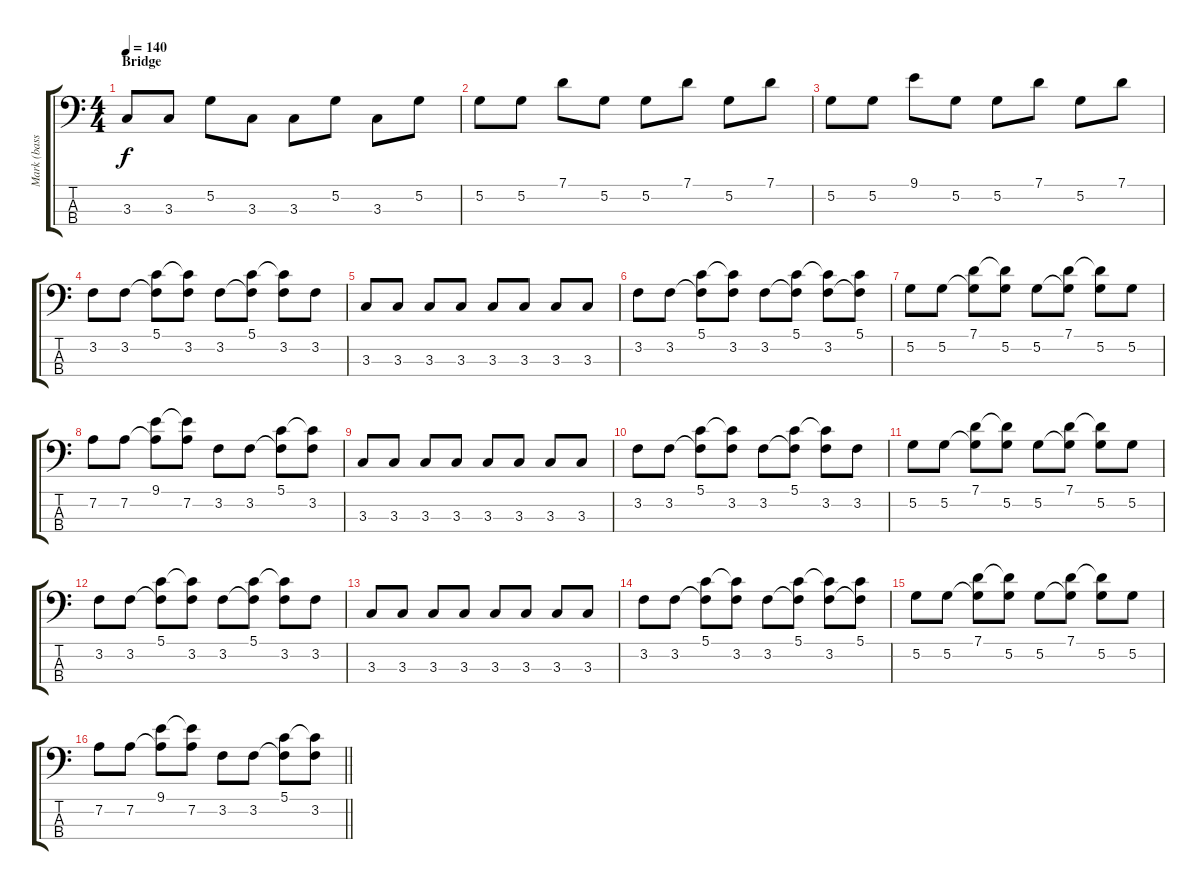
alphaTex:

\track ("Mark (bass)" "Mark (bass") {instrument electricbasspick}
\staff {score tabs}
\tuning (G2 D2 A1 E1) {hide}
\ts (4 4)
\section ("" "Bridge")
\tempo 140
\clef f4
\ks c
3.3.8{dy f volume 8} 3.3.8 5.2.8 3.3.8 3.3.8 5.2.8 3.3.8 5.2.8 |
5.2.8 5.2.8 7.1.8 5.2.8 5.2.8 7.1.8 5.2.8 7.1.8 |
5.2.8 5.2.8 9.1.8 5.2.8 5.2.8 7.1.8 5.2.8 7.1.8 |
3.2.8 3.2.8 (5.1 3.2{t}).8 (5.1{t} 3.2).8 3.2.8 (5.1 3.2{t}).8 (5.1{t} 3.2).8 3.2.8 |
3.3.8 3.3.8 3.3.8 3.3.8 3.3.8 3.3.8 3.3.8 3.3.8 |
3.2.8 3.2.8 (5.1 3.2{t}).8 (5.1{t} 3.2).8 3.2.8 (5.1 3.2{t}).8 (5.1{t} 3.2).8 (5.1 3.2{t}).8 |
5.2.8 5.2.8 (7.1 5.2{t}).8 (7.1{t} 5.2).8 5.2.8 (7.1 5.2{t}).8 (7.1{t} 5.2).8 5.2.8 |
7.2.8 7.2.8 (9.1 7.2{t}).8 (9.1{t} 7.2).8 3.2.8 3.2.8 (5.1 3.2{t}).8 (5.1{t} 3.2).8 |
3.3.8 3.3.8 3.3.8 3.3.8 3.3.8 3.3.8 3.3.8 3.3.8 |
3.2.8 3.2.8 (5.1 3.2{t}).8 (5.1{t} 3.2).8 3.2.8 (5.1 3.2{t}).8 (5.1{t} 3.2).8 3.2.8 |
5.2.8 5.2.8 (7.1 5.2{t}).8 (7.1{t} 5.2).8 5.2.8 (7.1 5.2{t}).8 (7.1{t} 5.2).8 5.2.8 |
3.2.8 3.2.8 (5.1 3.2{t}).8 (5.1{t} 3.2).8 3.2.8 (5.1 3.2{t}).8 (5.1{t} 3.2).8 3.2.8 |
3.3.8 3.3.8 3.3.8 3.3.8 3.3.8 3.3.8 3.3.8 3.3.8 |
3.2.8 3.2.8 (5.1 3.2{t}).8 (5.1{t} 3.2).8 3.2.8 (5.1 3.2{t}).8 (5.1{t} 3.2).8 (5.1 3.2{t}).8 |
5.2.8 5.2.8 (7.1 5.2{t}).8 (7.1{t} 5.2).8 5.2.8 (7.1 5.2{t}).8 (7.1{t} 5.2).8 5.2.8 |
\barLineRight lightlight
7.2.8 7.2.8 (9.1 7.2{t}).8 (9.1{t} 7.2).8 3.2.8 3.2.8 (5.1 3.2{t}).8 (5.1{t} 3.2).8
